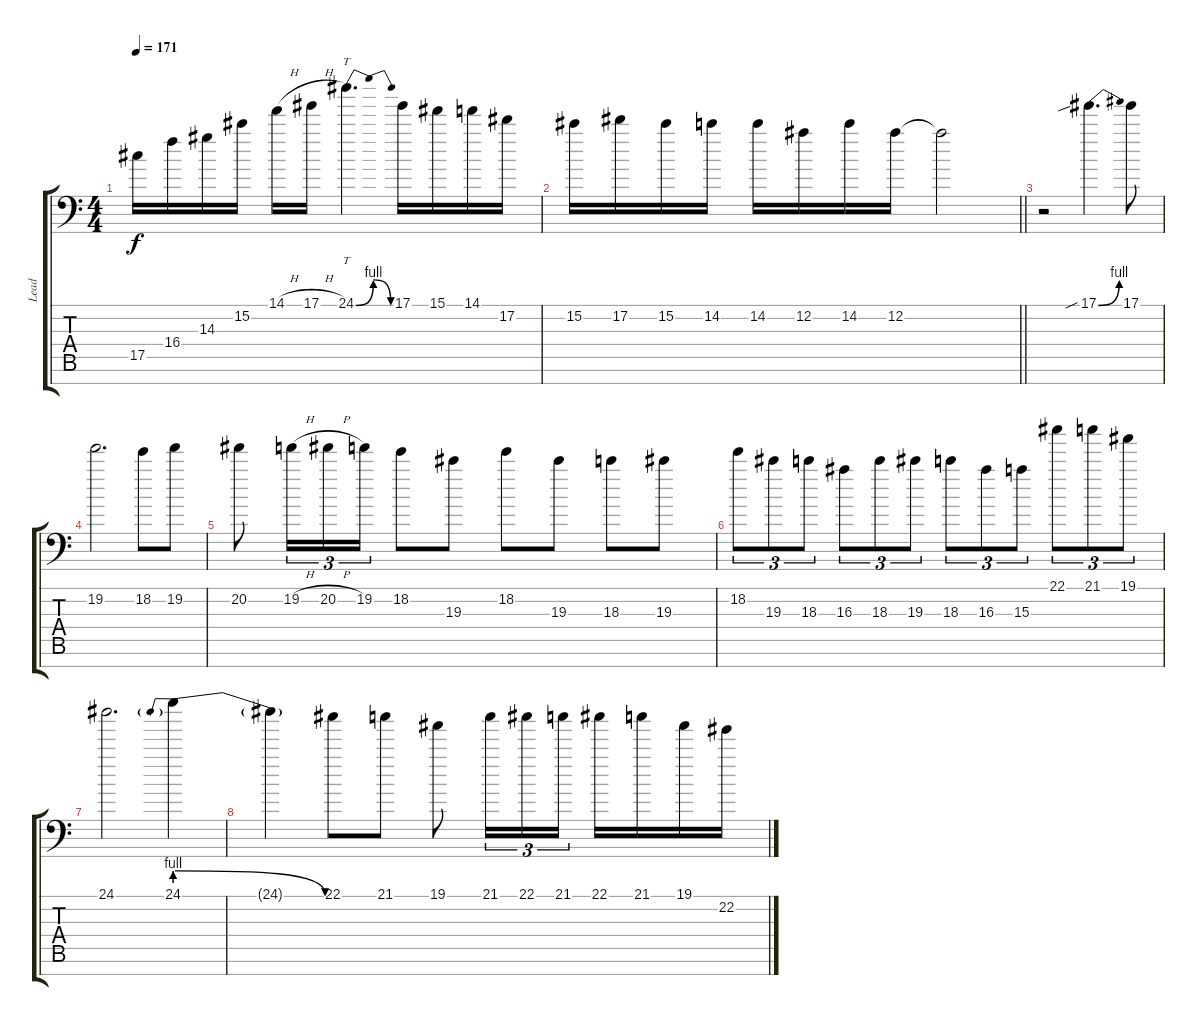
\track ("Lead" "Lead") {instrument distortionguitar}
\staff {score tabs}
\tuning (Eb4 Bb3 Gb3 Db3 Ab2 Eb2 Bb1) {hide}
\ts (4 4)
\tempo 171
\clef f4
\ks c
17.5.16{dy f} 16.4.16 14.3.16 15.2.16 14.1{h}.16 17.1{h}.16 24.1{be (bendrelease 0 0 15 4 45 4 60 0)}.4{tt d} 17.1.16 15.1.16 14.1.16 17.2.16 |
\barLineRight lightlight
15.2.16 17.2.16 15.2.16 14.2.16 14.2.16 12.2.16 14.2.16 12.2.16 12.2{t}.2 |
r.2 17.1{be (bend 0 0 60 4) sib}.4{d} 17.1.8 |
19.2.2{d} 18.2.8 19.2.8 |
20.2.8 19.2{h}.16{tu (3 2)} 20.2{h}.16{tu (3 2)} 19.2.16{tu (3 2)} 18.2.8 19.3.8 18.2.8 19.3.8 18.3.8 19.3.8 |
18.2.8{tu (3 2)} 19.3.8{tu (3 2)} 18.3.8{tu (3 2)} 16.3.8{tu (3 2)} 18.3.8{tu (3 2)} 19.3.8{tu (3 2)} 18.3.8{tu (3 2)} 16.3.8{tu (3 2)} 15.3.8{tu (3 2)} 22.1.8{tu (3 2)} 21.1.8{tu (3 2)} 19.1.8{tu (3 2)} |
24.1.2{d} 24.1{be (prebendrelease 0 4 60 0)}.4 |
24.1{t}.4 22.1.8 21.1.8 19.1.8 21.1.16{tu (3 2)} 22.1.16{tu (3 2)} 21.1.16{tu (3 2)} 22.1.16 21.1.16 19.1.16 22.2.16
